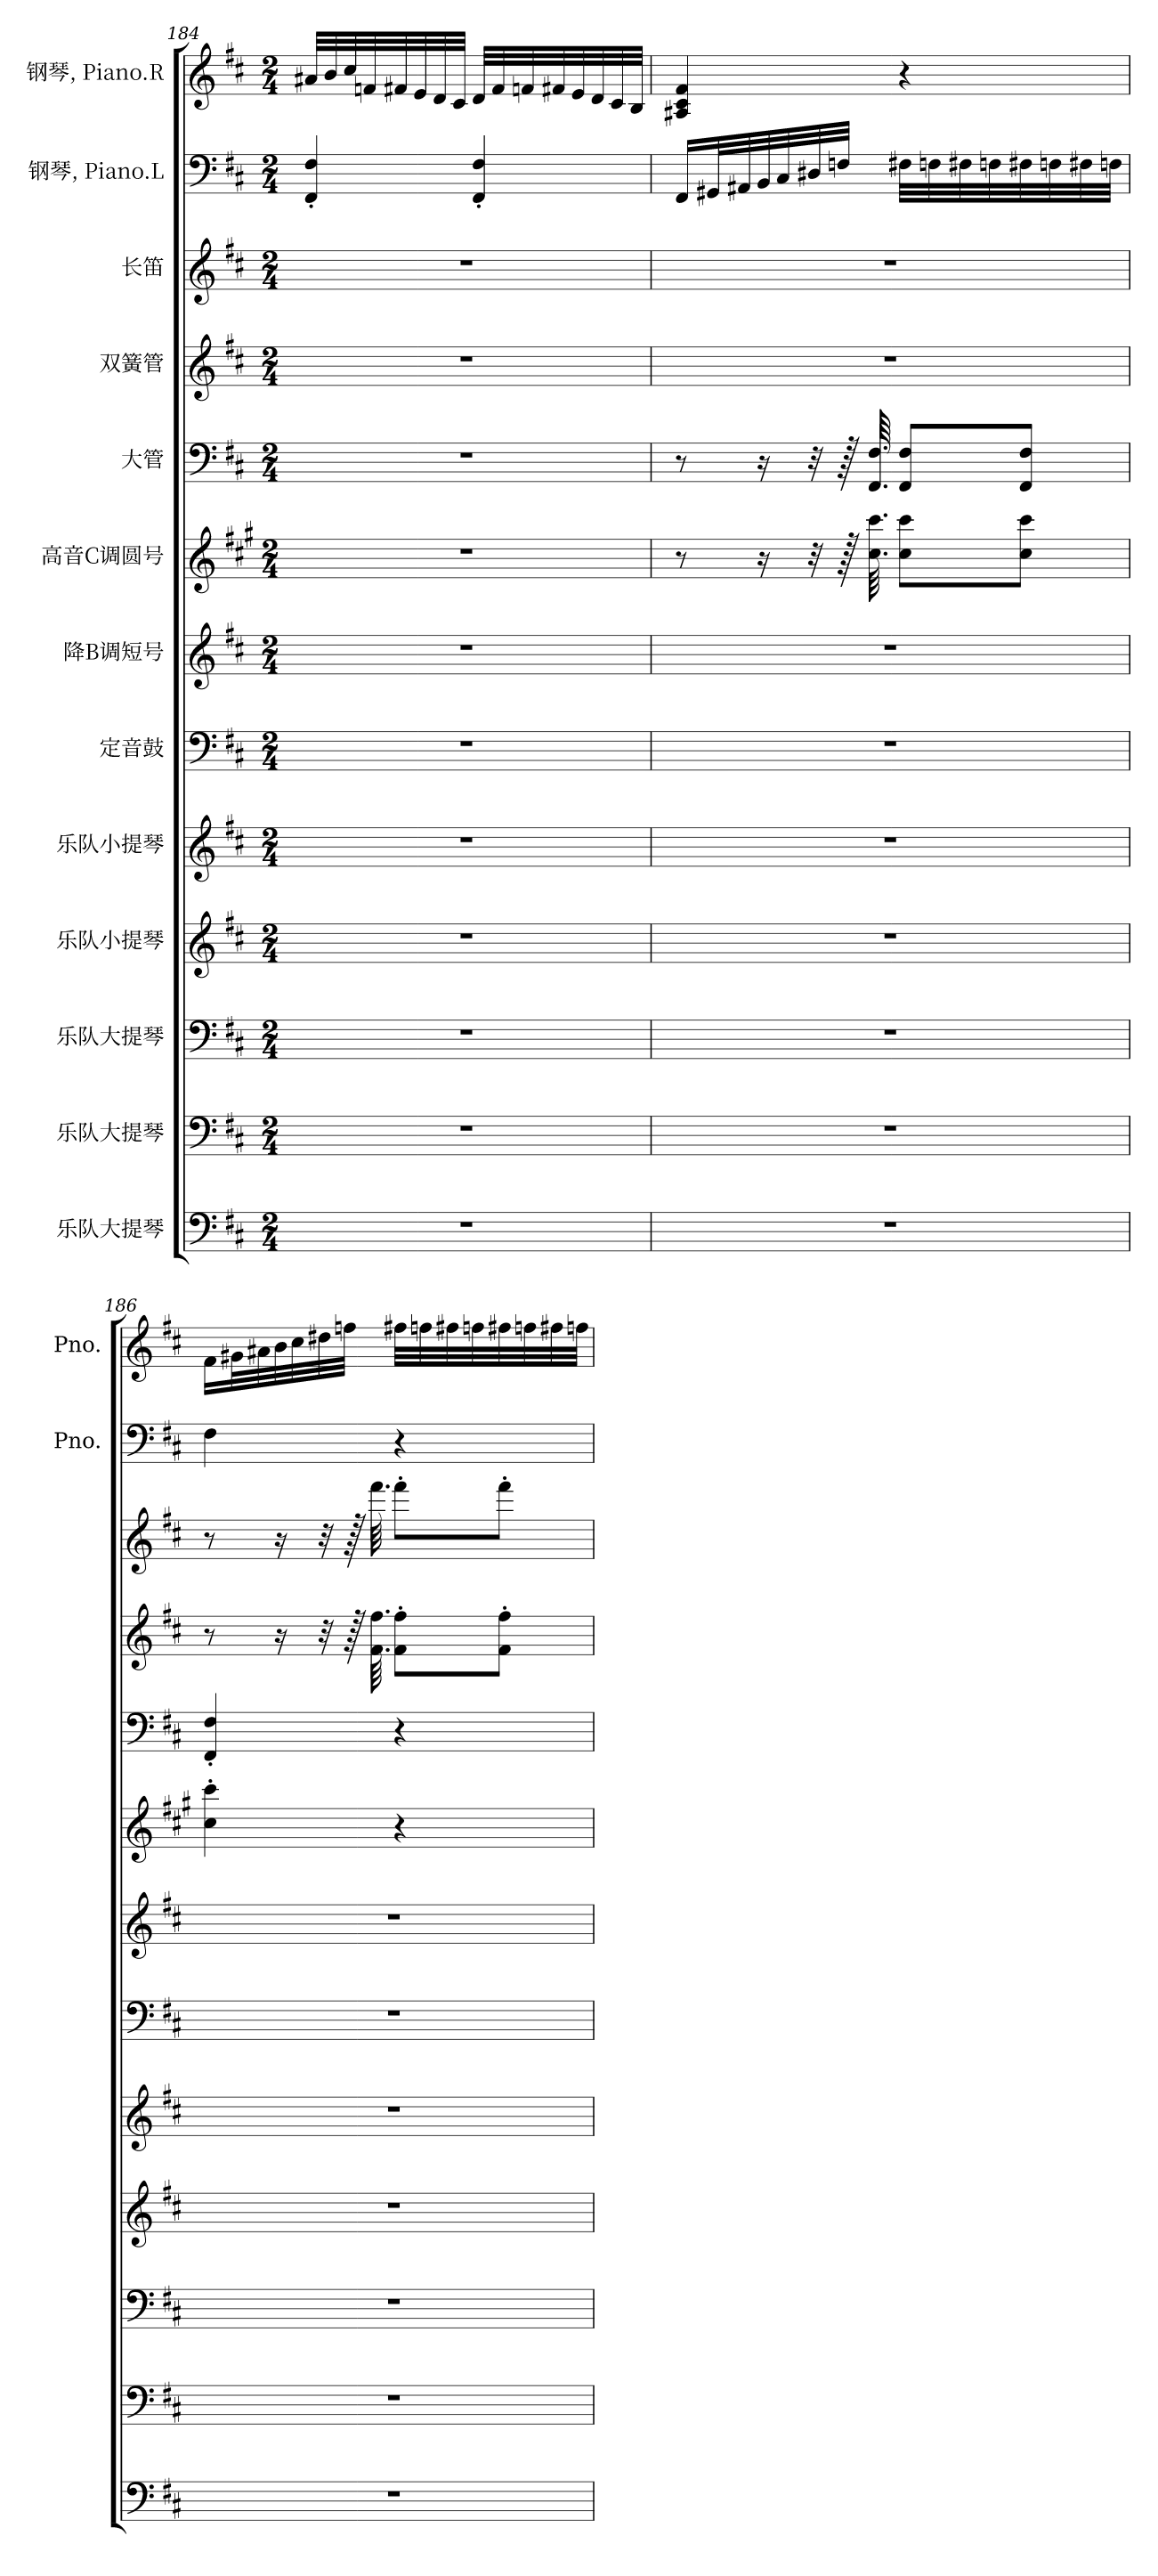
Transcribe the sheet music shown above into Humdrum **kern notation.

**kern	**kern	**kern	**kern	**kern	**kern	**kern	**kern	**kern	**kern	**kern	**kern	**kern
*part13	*part12	*part11	*part10	*part9	*part8	*part7	*part6	*part5	*part4	*part3	*part2	*part1
*staff13	*staff12	*staff11	*staff10	*staff9	*staff8	*staff7	*staff6	*staff5	*staff4	*staff3	*staff2	*staff1
*I"乐队大提琴	*I"乐队大提琴	*I"乐队大提琴	*I"乐队小提琴	*I"乐队小提琴	*I"定音鼓	*I"降B调短号	*I"高音C调圆号	*I"大管	*I"双簧管	*I"长笛	*I"钢琴, Piano.L	*I"钢琴, Piano.R
*	*	*	*	*	*	*	*	*	*	*	*I'Pno.	*I'Pno.
*clefF4	*clefF4	*clefF4	*clefG2	*clefG2	*clefF4	*clefG2	*clefG2	*clefF4	*clefG2	*clefG2	*clefF4	*clefG2
*	*	*	*	*	*	*ITrd1c2	*ITrd4c7	*	*	*	*	*
*k[f#c#]	*k[f#c#]	*k[f#c#]	*k[f#c#]	*k[f#c#]	*k[f#c#]	*k[]	*k[f#c#]	*k[f#c#]	*k[f#c#]	*k[f#c#]	*k[f#c#]	*k[f#c#]
*M2/4	*M2/4	*M2/4	*M2/4	*M2/4	*M2/4	*M2/4	*M2/4	*M2/4	*M2/4	*M2/4	*M2/4	*M2/4
=184	=184	=184	=184	=184	=184	=184	=184	=184	=184	=184	=184	=184
2r	2r	2r	2r	2r	2r	2r	2r	2r	2r	2r	4FF#/' 4F#/'	32a#X/LLL
.	.	.	.	.	.	.	.	.	.	.	.	32b/
.	.	.	.	.	.	.	.	.	.	.	.	32cc#/
.	.	.	.	.	.	.	.	.	.	.	.	32fn/
.	.	.	.	.	.	.	.	.	.	.	.	32f#X/
.	.	.	.	.	.	.	.	.	.	.	.	32e/
.	.	.	.	.	.	.	.	.	.	.	.	32d/
.	.	.	.	.	.	.	.	.	.	.	.	32c#/JJJ
.	.	.	.	.	.	.	.	.	.	.	4FF#/' 4F#/'	32d/LLL
.	.	.	.	.	.	.	.	.	.	.	.	32f#/
.	.	.	.	.	.	.	.	.	.	.	.	32fn/
.	.	.	.	.	.	.	.	.	.	.	.	32f#X/
.	.	.	.	.	.	.	.	.	.	.	.	32e/
.	.	.	.	.	.	.	.	.	.	.	.	32d/
.	.	.	.	.	.	.	.	.	.	.	.	32c#/
.	.	.	.	.	.	.	.	.	.	.	.	32B/JJJ
!!LO:PB:g=z
=185	=185	=185	=185	=185	=185	=185	=185	=185	=185	=185	=185	=185
2r	2r	2r	2r	2r	2r	2r	8r	8r	2r	2r	16FF#/LL	4A#X/ 4c#/ 4f#/
.	.	.	.	.	.	.	.	.	.	.	32GG#X/L	.
.	.	.	.	.	.	.	.	.	.	.	32AA#X/	.
.	.	.	.	.	.	.	16r	16r	.	.	32BB/	.
.	.	.	.	.	.	.	.	.	.	.	32C#/	.
.	.	.	.	.	.	.	32r	32r	.	.	32D#X/	.
.	.	.	.	.	.	.	128r	128r	.	.	32Fn/JJJ	.
.	.	.	.	.	.	.	64.f#\ 64.ff#\	64.FF#/ 64.F#/	.	.	.	.
.	.	.	.	.	.	.	8f#\ 8ff#\L	8FF#/ 8F#/L	.	.	32F#X\LLL	4r
.	.	.	.	.	.	.	.	.	.	.	32Fn\	.
.	.	.	.	.	.	.	.	.	.	.	32F#X\	.
.	.	.	.	.	.	.	.	.	.	.	32Fn\	.
.	.	.	.	.	.	.	8f#\ 8ff#\J	8FF#/ 8F#/J	.	.	32F#X\	.
.	.	.	.	.	.	.	.	.	.	.	32Fn\	.
.	.	.	.	.	.	.	.	.	.	.	32F#X\	.
.	.	.	.	.	.	.	.	.	.	.	32Fn\JJJ	.
!!LO:PB:g=z
=186	=186	=186	=186	=186	=186	=186	=186	=186	=186	=186	=186	=186
2r	2r	2r	2r	2r	2r	2r	4f#\' 4ff#\'	4FF#/' 4F#/'	8r	8r	4F#\	16f#\LL
.	.	.	.	.	.	.	.	.	.	.	.	32g#X\L
.	.	.	.	.	.	.	.	.	.	.	.	32a#X\
.	.	.	.	.	.	.	.	.	16r	16r	.	32b\
.	.	.	.	.	.	.	.	.	.	.	.	32cc#\
.	.	.	.	.	.	.	.	.	32r	32r	.	32dd#X\
.	.	.	.	.	.	.	.	.	128r	128r	.	32ffn\JJJ
.	.	.	.	.	.	.	.	.	64.f#\ 64.ff#\	64.fff#\	.	.
.	.	.	.	.	.	.	4r	4r	8f#\' 8ff#\'L	8fff#'\L	4r	32ff#X\LLL
.	.	.	.	.	.	.	.	.	.	.	.	32ffn\
.	.	.	.	.	.	.	.	.	.	.	.	32ff#X\
.	.	.	.	.	.	.	.	.	.	.	.	32ffn\
.	.	.	.	.	.	.	.	.	8f#\' 8ff#\'J	8fff#'\J	.	32ff#X\
.	.	.	.	.	.	.	.	.	.	.	.	32ffn\
.	.	.	.	.	.	.	.	.	.	.	.	32ff#X\
.	.	.	.	.	.	.	.	.	.	.	.	32ffn\JJJ
=	=	=	=	=	=	=	=	=	=	=	=	=
*-	*-	*-	*-	*-	*-	*-	*-	*-	*-	*-	*-	*-
